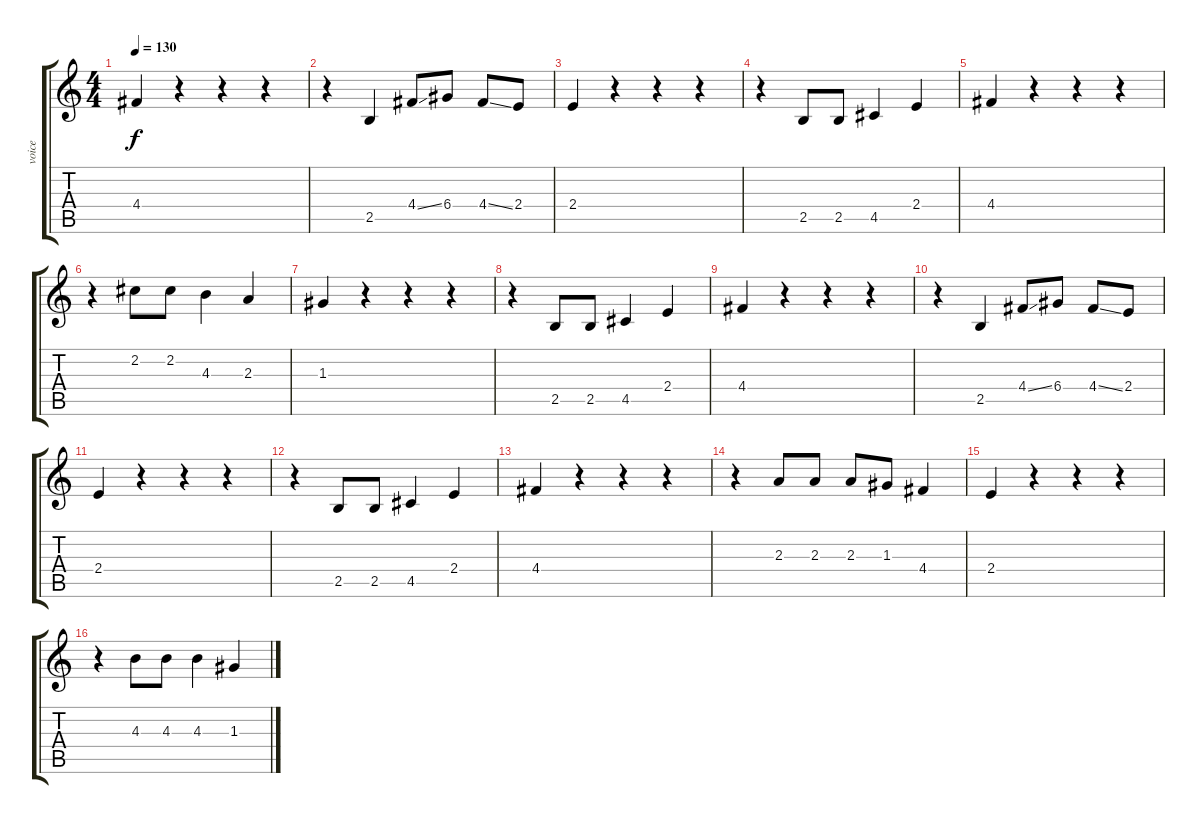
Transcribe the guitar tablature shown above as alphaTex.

\track ("voice" "voice") {instrument acousticguitarnylon}
\staff {score tabs}
\tuning (E4 B3 G3 D3 A2 E2) {hide}
\ts (4 4)
\tempo 130
\clef g2
\ks c
4.4.4{dy f} r.4 r.4 r.4 |
r.4 2.5.4 4.4{ss}.8 6.4.8 4.4{ss}.8 2.4.8 |
2.4.4 r.4 r.4 r.4 |
r.4 2.5.8 2.5.8 4.5.4 2.4.4 |
4.4.4 r.4 r.4 r.4 |
r.4 2.2.8 2.2.8 4.3.4 2.3.4 |
1.3.4 r.4 r.4 r.4 |
r.4 2.5.8 2.5.8 4.5.4 2.4.4 |
4.4.4 r.4 r.4 r.4 |
r.4 2.5.4 4.4{ss}.8 6.4.8 4.4{ss}.8 2.4.8 |
2.4.4 r.4 r.4 r.4 |
r.4 2.5.8 2.5.8 4.5.4 2.4.4 |
4.4.4 r.4 r.4 r.4 |
r.4 2.3.8 2.3.8 2.3.8 1.3.8 4.4.4 |
2.4.4 r.4 r.4 r.4 |
r.4 4.3.8 4.3.8 4.3.4 1.3.4
